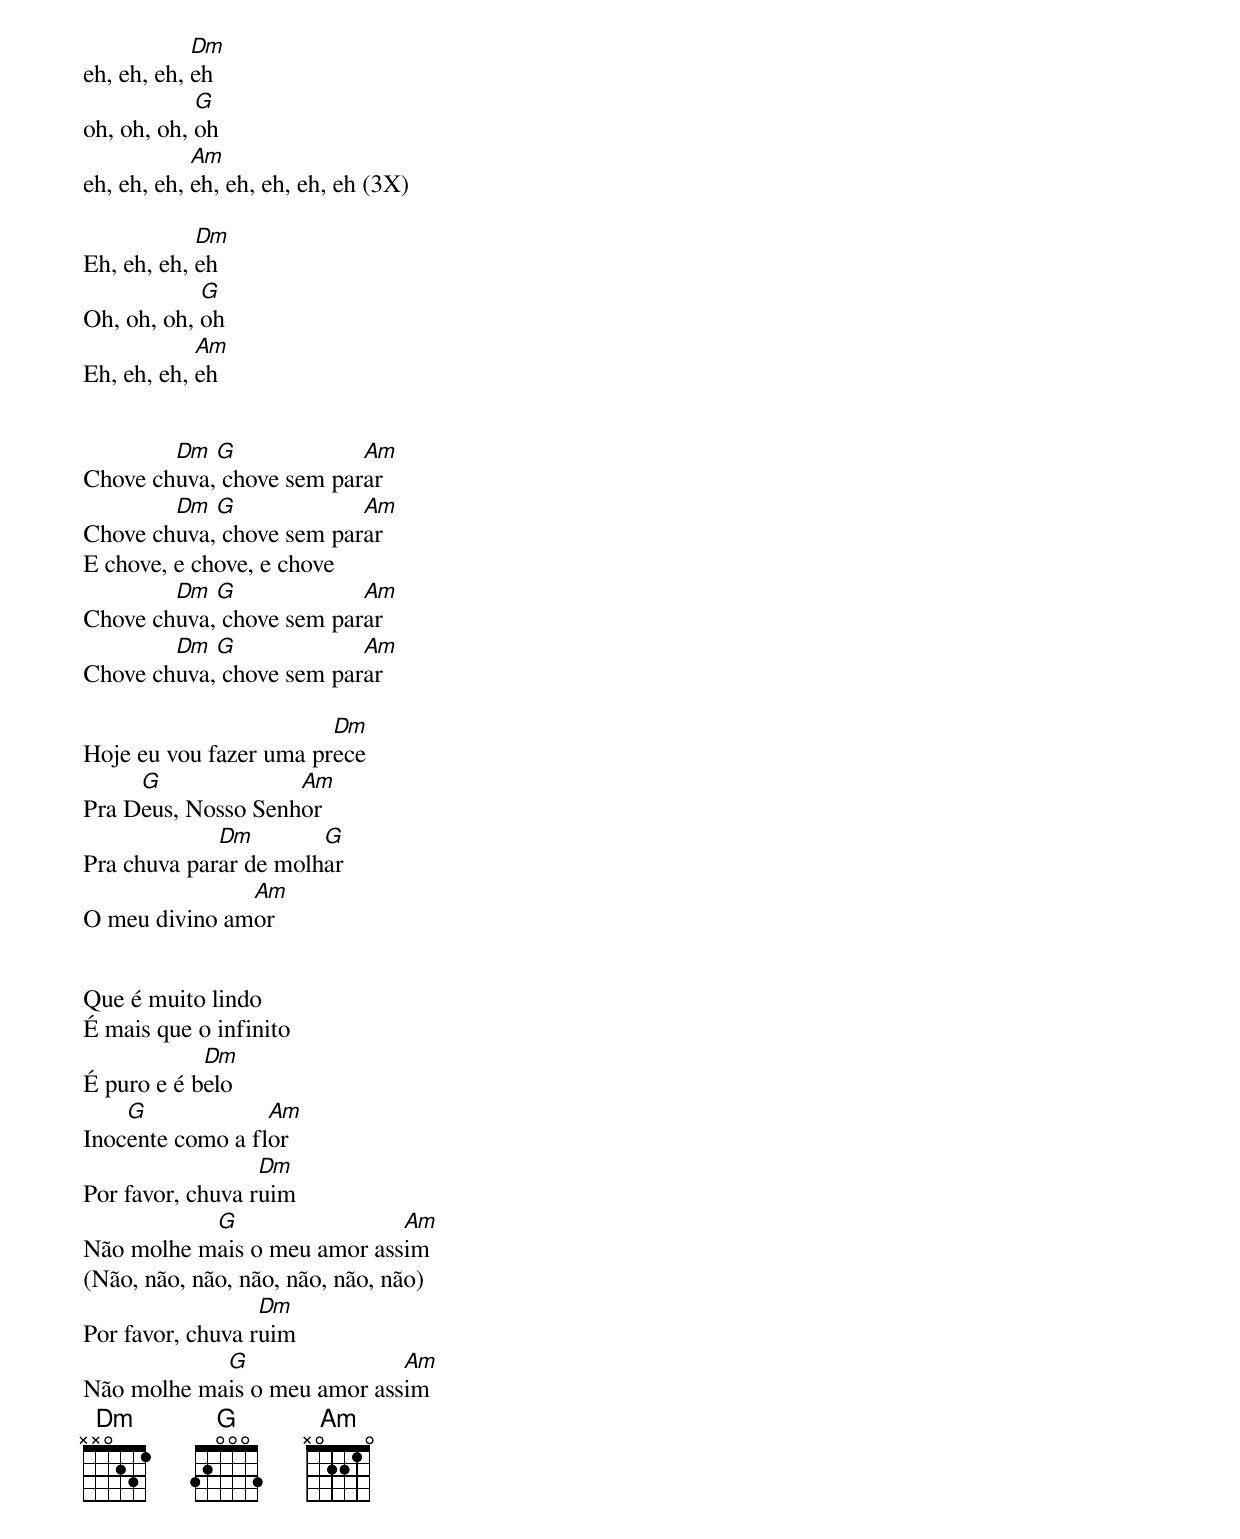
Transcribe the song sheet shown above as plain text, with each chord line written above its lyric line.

            Dm
eh, eh, eh, eh
            G
oh, oh, oh, oh
            Am
eh, eh, eh, eh, eh, eh, eh, eh (3X)

            Dm
Eh, eh, eh, eh
            G
Oh, oh, oh, oh
            Am
Eh, eh, eh, eh


        Dm  G             Am
Chove chuva, chove sem parar
        Dm  G             Am
Chove chuva, chove sem parar
E chove, e chove, e chove
        Dm  G             Am
Chove chuva, chove sem parar
        Dm  G             Am
Chove chuva, chove sem parar

                        Dm
Hoje eu vou fazer uma prece
     G              Am
Pra Deus, Nosso Senhor
             Dm        G
Pra chuva parar de molhar
               Am
O meu divino amor


Que é muito lindo
É mais que o infinito
            Dm
É puro e é belo
    G             Am
Inocente como a flor
                  Dm
Por favor, chuva ruim
           G                 Am
Não molhe mais o meu amor assim
(Não, não, não, não, não, não, não)
                  Dm
Por favor, chuva ruim
            G                Am
Não molhe mais o meu amor assim
